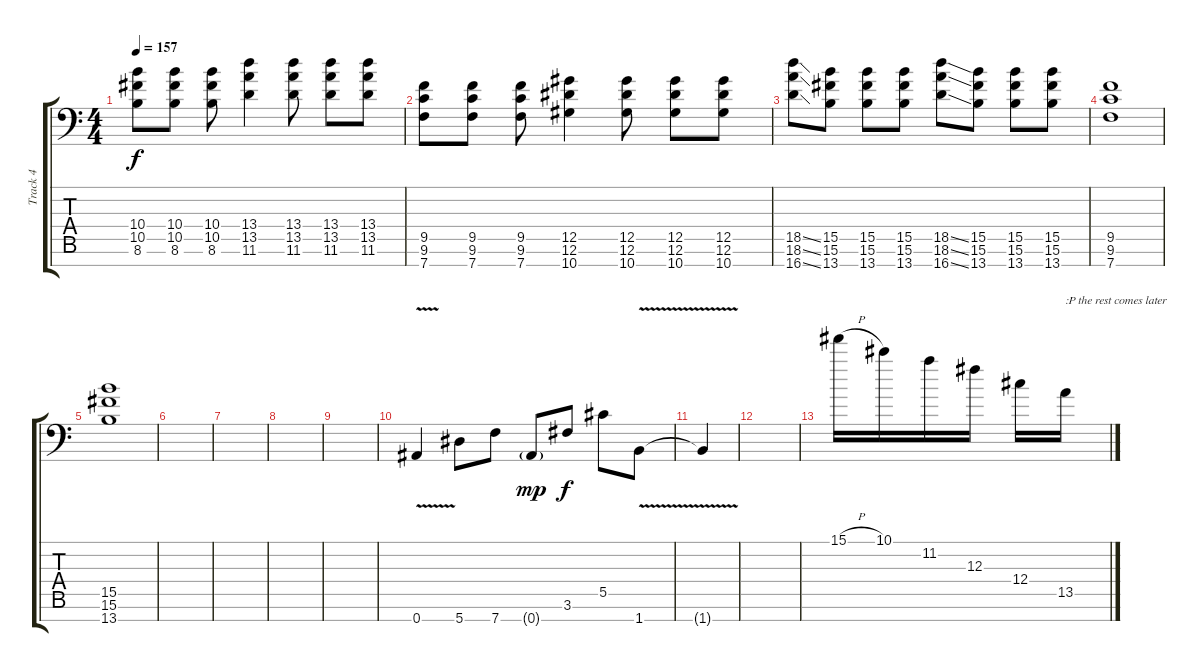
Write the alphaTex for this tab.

\track ("Track 4" "Track 4") {instrument overdrivenguitar}
\staff {score tabs}
\tuning (Eb4 Bb3 Gb3 Db3 Ab2 Eb2 Bb1) {hide}
\ts (4 4)
\tempo 157
\clef f4
\ks c
(10.4 10.5 8.6).8{dy f} (10.4 10.5 8.6).8 (10.4 10.5 8.6).8 (13.4 13.5 11.6).4 (13.4 13.5 11.6).8 (13.4 13.5 11.6).8 (13.4 13.5 11.6).8 |
(9.5 9.6 7.7).8 (9.5 9.6 7.7).8 (9.5 9.6 7.7).8 (12.5 12.6 10.7).4 (12.5 12.6 10.7).8 (12.5 12.6 10.7).8 (12.5 12.6 10.7).8 |
(18.5{ss} 18.6{ss} 16.7{ss}).8 (15.5 15.6 13.7).8 (15.5 15.6 13.7).8 (15.5 15.6 13.7).8 (18.5{ss} 18.6{ss} 16.7{ss}).8 (15.5 15.6 13.7).8 (15.5 15.6 13.7).8 (15.5 15.6 13.7).8 |
(9.5 9.6 7.7).1 |
(15.5 15.6 13.7).1 |
|
|
|
|
0.7{v}.4 5.7.8 7.7.8 0.7{g}.8{dy mp} 3.6.8{dy f} 5.5.8 1.7{v}.8 |
1.7{v t}.4 |
|
15.1{h}.16 10.1.16 11.2.16 12.3.16 12.4.16 13.5.16{txt ":P the rest comes later"}
